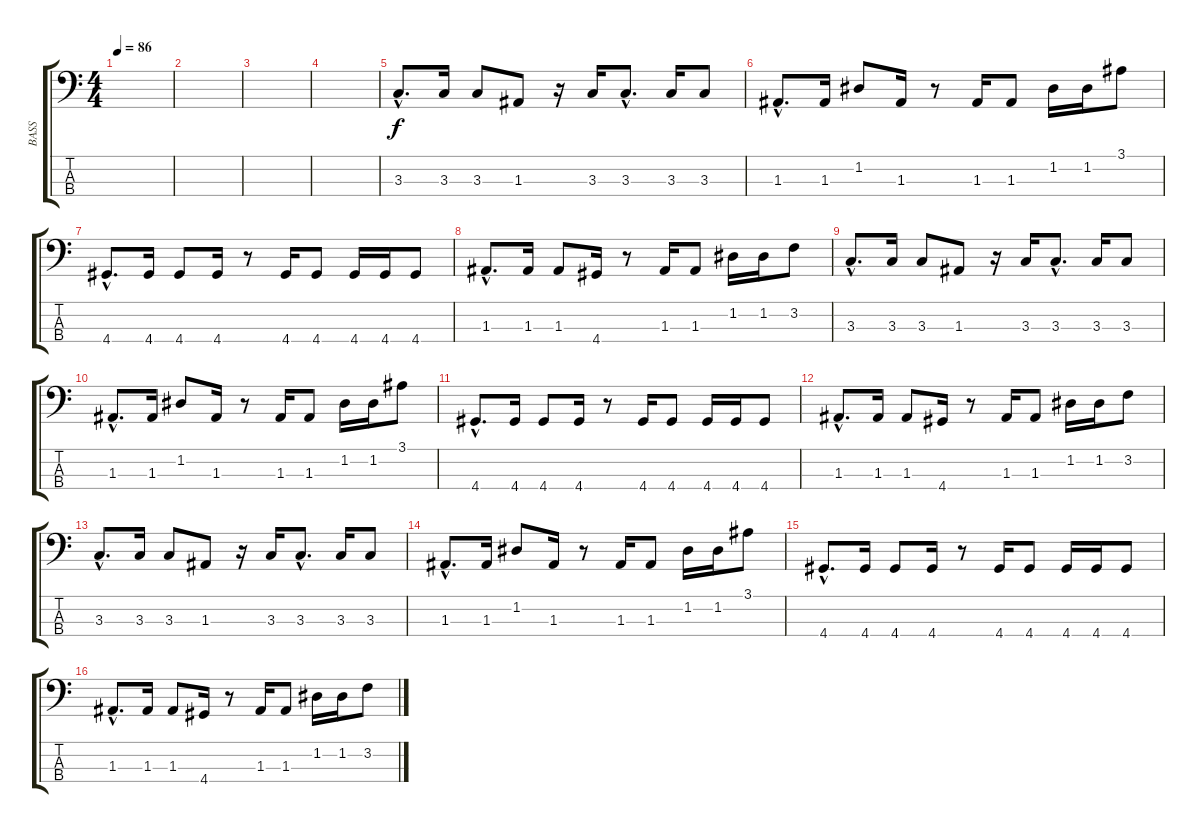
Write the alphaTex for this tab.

\track ("BASS" "BASS") {instrument electricbassfinger}
\staff {score tabs}
\tuning (G2 D2 A1 E1) {hide}
\ts (4 4)
\tempo 86
\clef f4
\ks c
|
|
|
|
3.3{hac}.8{d} 3.3.16 3.3.8 1.3.8 r.16 3.3.16 3.3{hac}.8{d} 3.3.16 3.3.8 |
1.3{hac}.8{d} 1.3.16 1.2.8 1.3.16 r.8 1.3.16 1.3.8 1.2.16 1.2.16 3.1.8 |
4.4{hac}.8{d} 4.4.16 4.4.8 4.4.16 r.8 4.4.16 4.4.8 4.4.16 4.4.16 4.4.8 |
1.3{hac}.8{d} 1.3.16 1.3.8 4.4.16 r.8 1.3.16 1.3.8 1.2.16 1.2.16 3.2.8 |
3.3{hac}.8{d} 3.3.16 3.3.8 1.3.8 r.16 3.3.16 3.3{hac}.8{d} 3.3.16 3.3.8 |
1.3{hac}.8{d} 1.3.16 1.2.8 1.3.16 r.8 1.3.16 1.3.8 1.2.16 1.2.16 3.1.8 |
4.4{hac}.8{d} 4.4.16 4.4.8 4.4.16 r.8 4.4.16 4.4.8 4.4.16 4.4.16 4.4.8 |
1.3{hac}.8{d} 1.3.16 1.3.8 4.4.16 r.8 1.3.16 1.3.8 1.2.16 1.2.16 3.2.8 |
3.3{hac}.8{d} 3.3.16 3.3.8 1.3.8 r.16 3.3.16 3.3{hac}.8{d} 3.3.16 3.3.8 |
1.3{hac}.8{d} 1.3.16 1.2.8 1.3.16 r.8 1.3.16 1.3.8 1.2.16 1.2.16 3.1.8 |
4.4{hac}.8{d} 4.4.16 4.4.8 4.4.16 r.8 4.4.16 4.4.8 4.4.16 4.4.16 4.4.8 |
1.3{hac}.8{d} 1.3.16 1.3.8 4.4.16 r.8 1.3.16 1.3.8 1.2.16 1.2.16 3.2.8
